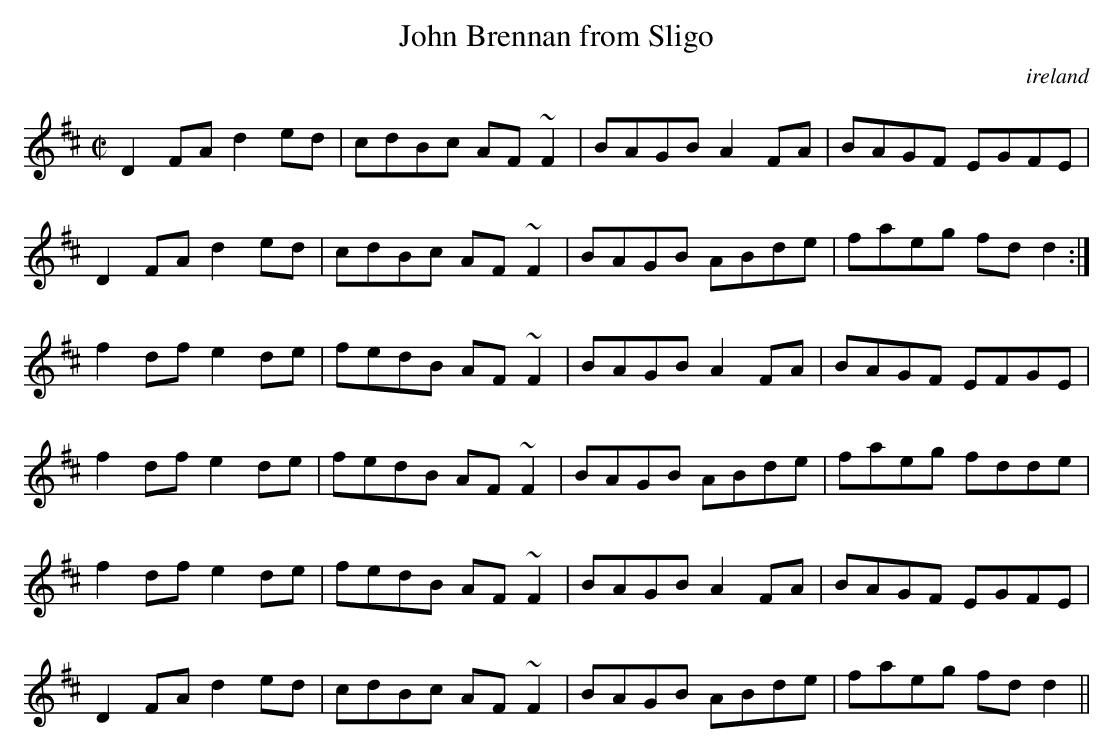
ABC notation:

X:1
T:John Brennan from Sligo
O:ireland
M:C|
K:D
D2FA d2ed|cdBc AF~F2|BAGB A2FA|BAGF EGFE|
D2FA d2ed|cdBc AF~F2|BAGB ABde|faeg fdd2:|
f2df e2de|fedB AF~F2|BAGB A2FA|BAGF EFGE|
f2df e2de|fedB AF~F2|BAGB ABde|faeg fdde|
f2df e2de|fedB AF~F2|BAGB A2FA|BAGF EGFE|
D2FA d2ed|cdBc AF~F2|BAGB ABde|faeg fdd2||
